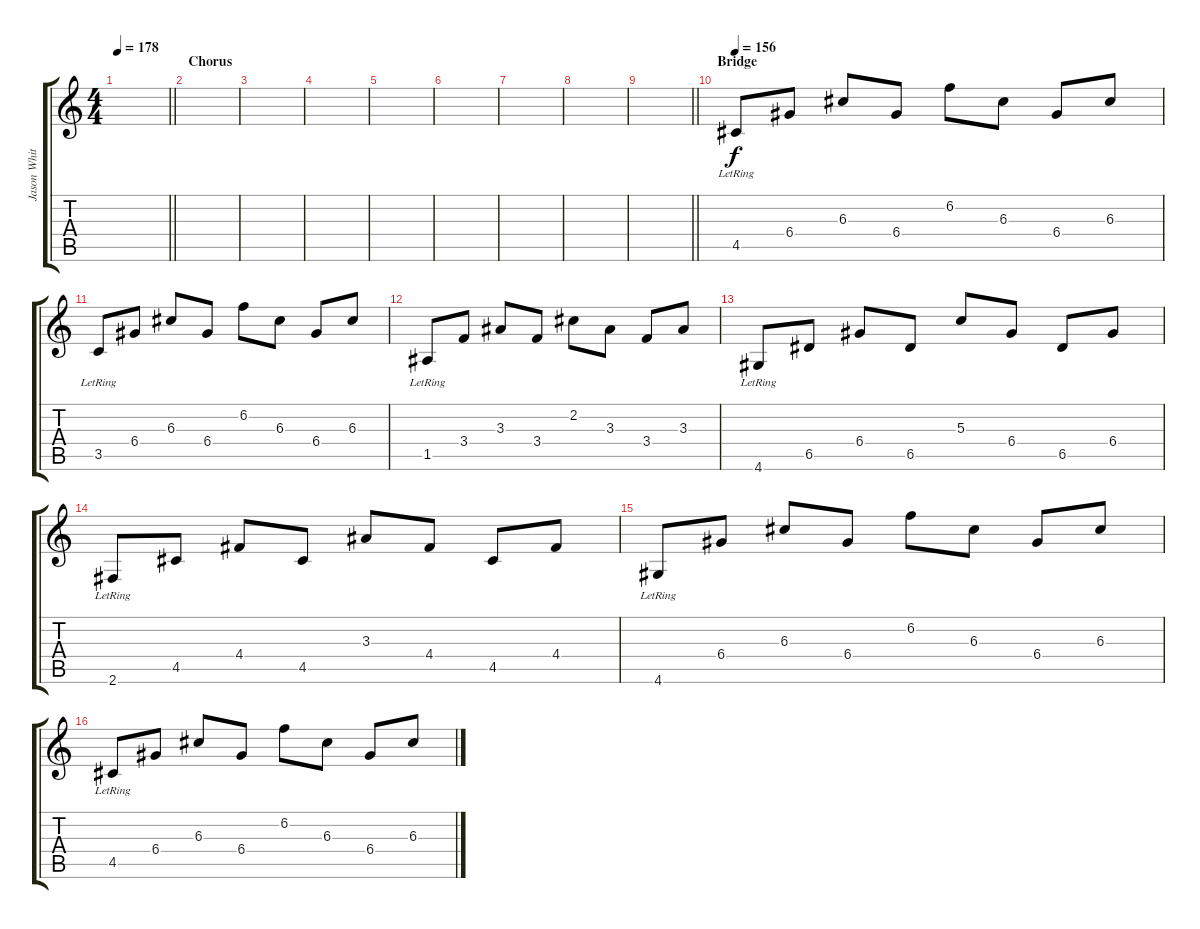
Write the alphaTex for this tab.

\track ("Jason White - Guitar" "Jason Whit") {instrument acousticguitarsteel}
\staff {score tabs}
\tuning (E4 B3 G3 D3 A2 E2) {hide}
\ts (4 4)
\tempo 178
\clef g2
\barLineRight lightlight
\ks c
|
\section ("" "Chorus")
|
|
|
|
|
|
|
\barLineRight lightlight
|
\section ("" "Bridge")
\tempo 156
4.5{lr}.8 6.4.8 6.3.8 6.4.8 6.2.8 6.3.8 6.4.8 6.3.8 |
3.5{lr}.8 6.4.8 6.3.8 6.4.8 6.2.8 6.3.8 6.4.8 6.3.8 |
1.5{lr}.8 3.4.8 3.3.8 3.4.8 2.2.8 3.3.8 3.4.8 3.3.8 |
4.6{lr}.8 6.5.8 6.4.8 6.5.8 5.3.8 6.4.8 6.5.8 6.4.8 |
2.6{lr}.8 4.5.8 4.4.8 4.5.8 3.3.8 4.4.8 4.5.8 4.4.8 |
4.6{lr}.8 6.4.8 6.3.8 6.4.8 6.2.8 6.3.8 6.4.8 6.3.8 |
4.5{lr}.8 6.4.8 6.3.8 6.4.8 6.2.8 6.3.8 6.4.8 6.3.8
